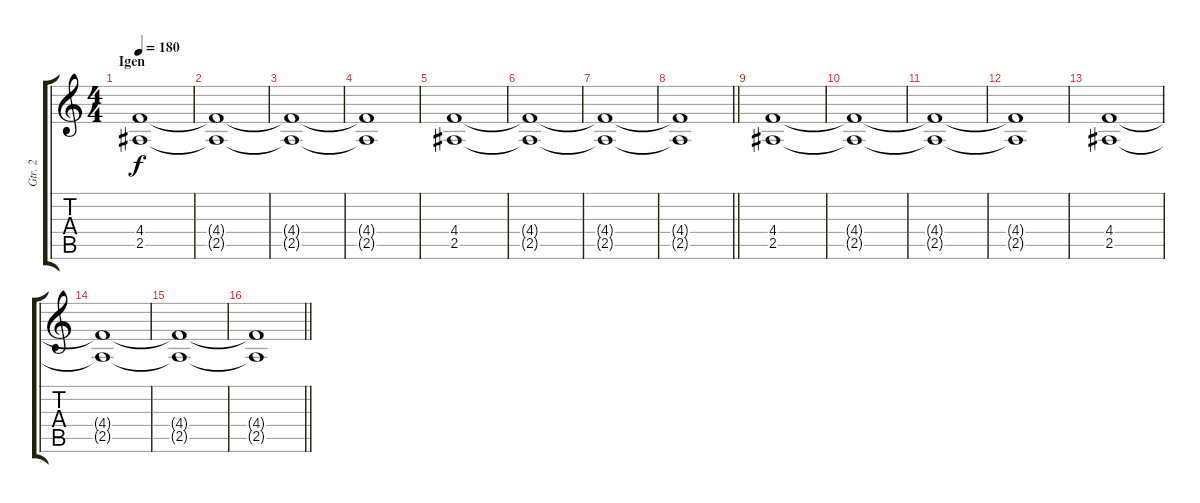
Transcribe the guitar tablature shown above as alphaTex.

\track ("Gtr. 2" "Gtr. 2") {instrument distortionguitar}
\staff {score tabs}
\tuning (Eb4 Bb3 Gb3 Db3 Ab2 Eb2) {hide}
\ts (4 4)
\section ("" "Igen")
\tempo 180
\clef g2
\ks c
(4.4 2.5).1{dy f} |
(4.4{t} 2.5{t}).1 |
(4.4{t} 2.5{t}).1 |
(4.4{t} 2.5{t}).1 |
(4.4 2.5).1 |
(4.4{t} 2.5{t}).1 |
(4.4{t} 2.5{t}).1 |
\barLineRight lightlight
(4.4{t} 2.5{t}).1 |
(4.4 2.5).1 |
(4.4{t} 2.5{t}).1 |
(4.4{t} 2.5{t}).1 |
(4.4{t} 2.5{t}).1 |
(4.4 2.5).1 |
(4.4{t} 2.5{t}).1 |
(4.4{t} 2.5{t}).1 |
\barLineRight lightlight
(4.4{t} 2.5{t}).1
